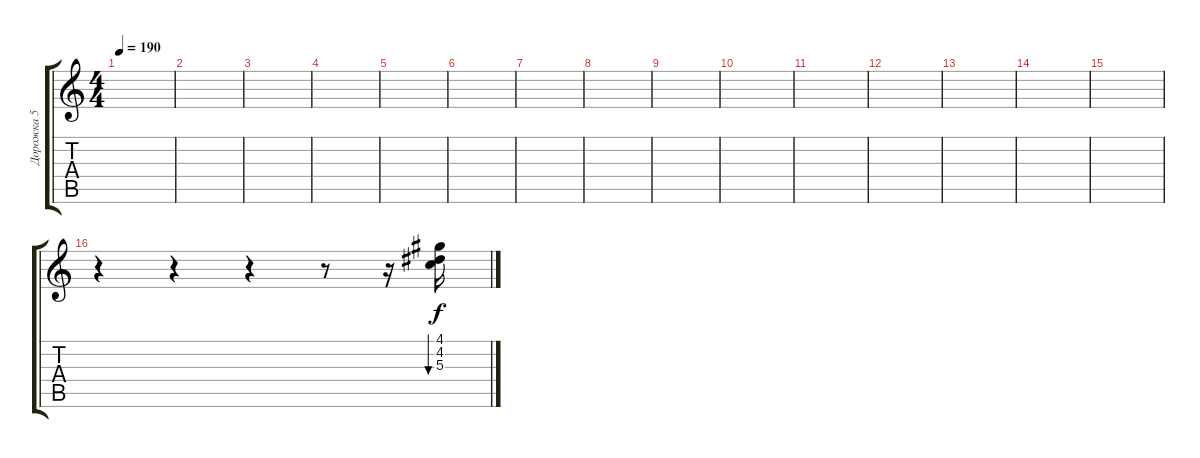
\track ("Дорожка 5" "Дорожка 5") {instrument acousticguitarsteel}
\staff {score tabs}
\tuning (E4 B3 G3 D3 A2 E2) {hide}
\ts (4 4)
\tempo 190
\clef g2
\ks c
|
|
|
|
|
|
|
|
|
|
|
|
|
|
|
r.4 r.4 r.4 r.8 r.16 (4.1 4.2 5.3).16{bu 60}
